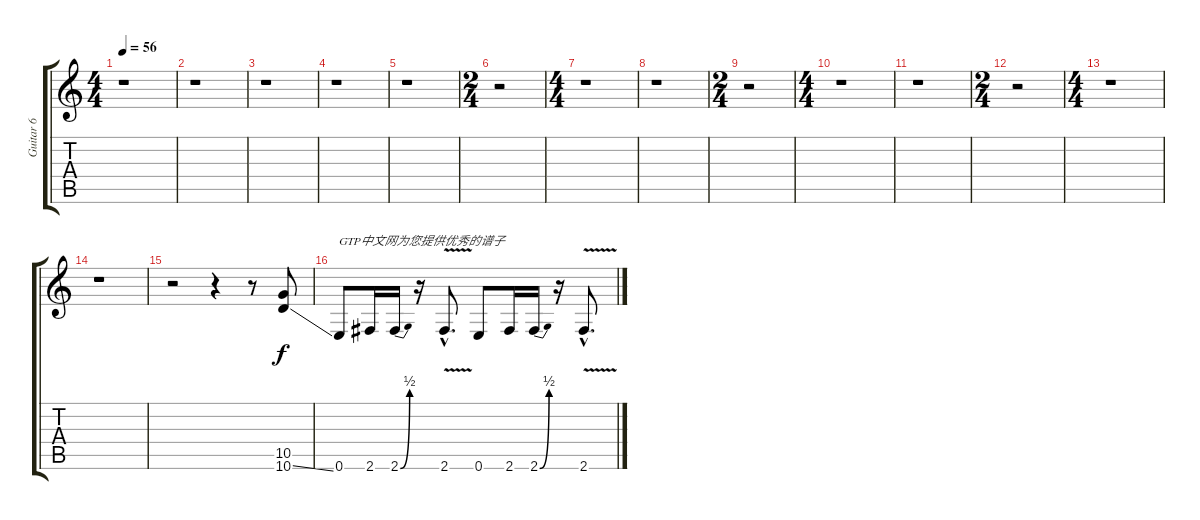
\track ("Guitar 6" "Guitar 6") {instrument distortionguitar}
\staff {score tabs}
\tuning (E4 B3 G3 D3 A2 E2) {hide}
\ts (4 4)
\tempo 56
\clef g2
\ks c
r.1{dy f} |
r.1 |
r.1 |
r.1 |
r.1 |
\ts (2 4)
r.2 |
\ts (4 4)
r.1 |
r.1 |
\ts (2 4)
r.2 |
\ts (4 4)
r.1 |
r.1 |
\ts (2 4)
r.2 |
\ts (4 4)
r.1 |
r.1 |
r.2 r.4 r.8 (10.5 10.6{ss}).8 |
0.6.8{txt "GTP中文网为您提供优秀的谱子"} 2.6.16 2.6{be (bend 0 0 60 2)}.16 r.16 2.6{v hac}.8{d} 0.6.8 2.6.16 2.6{be (bend 0 0 60 2)}.16 r.16 2.6{v hac}.8{d}
